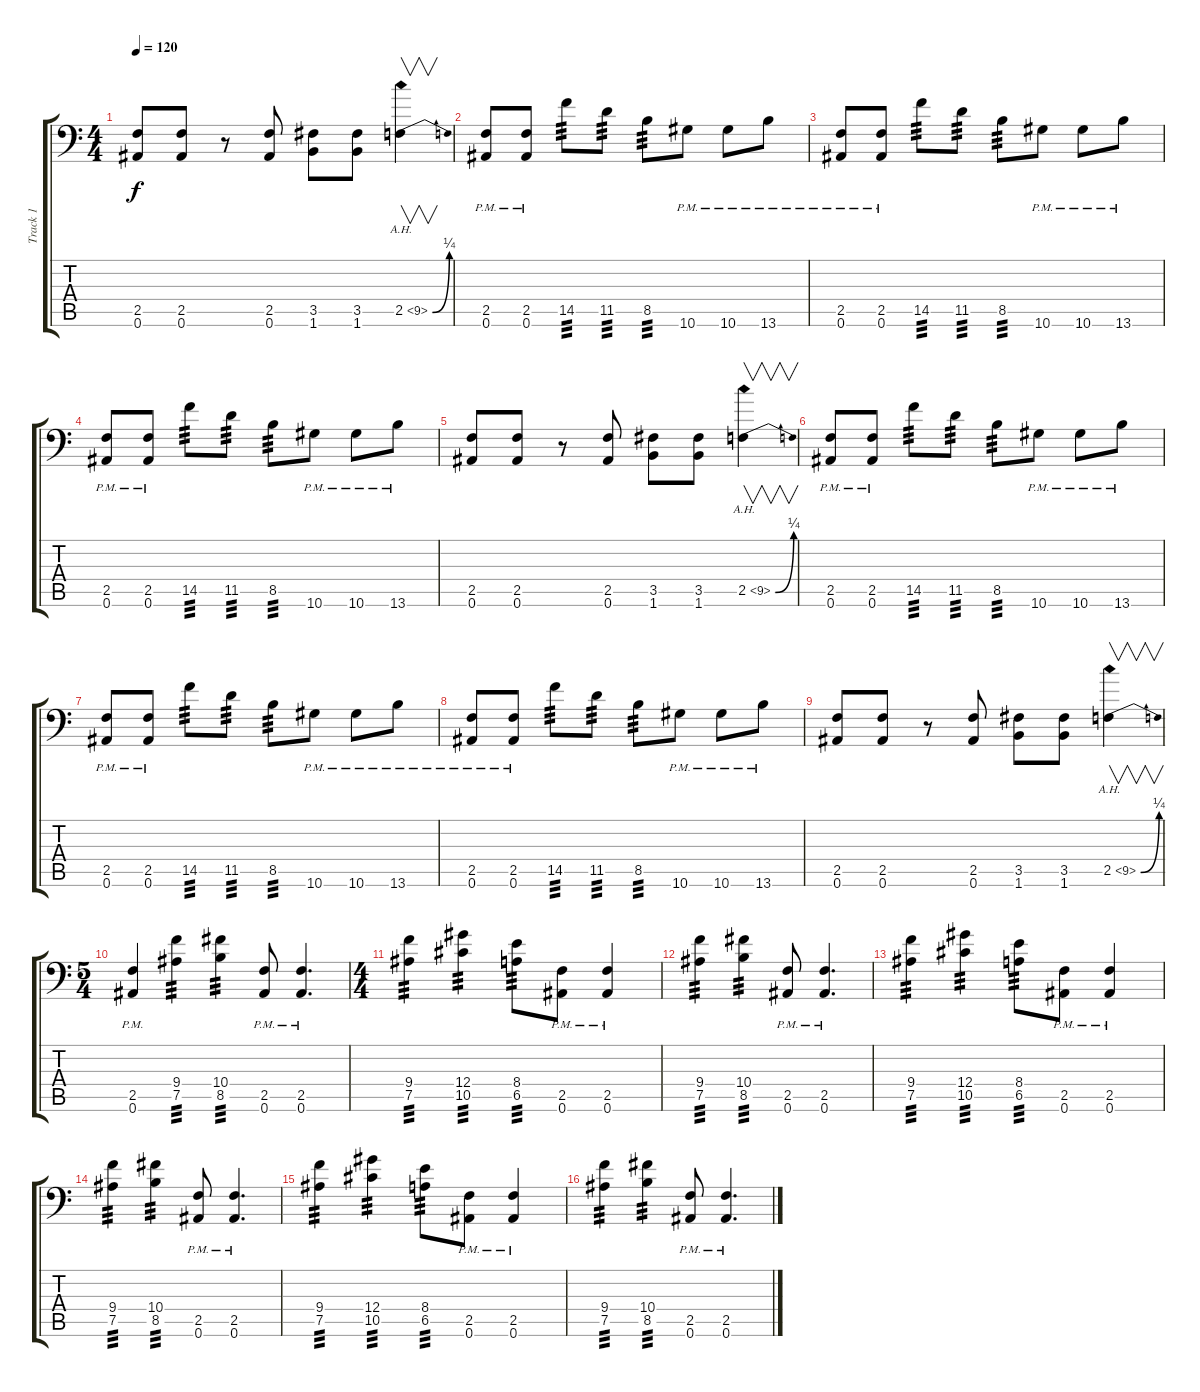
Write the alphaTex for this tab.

\track ("Track 1" "Track 1") {instrument distortionguitar}
\staff {score tabs}
\tuning (Bb3 F3 Db3 Ab2 Eb2 Bb1) {hide}
\ts (4 4)
\tempo 120
\clef f4
\ks c
(2.5 0.6).8{dy f} (2.5 0.6).8 r.8 (2.5 0.6).8 (3.5 1.6).8 (3.5 1.6).8 2.5{be (bend 0 0 60 1) ah 7}.4{v} |
(2.5 0.6{pm}).8 (2.5 0.6{pm}).8 14.5.8{tp 3} 11.5.8{tp 3} 8.5.8{tp 3} 10.6{pm}.8 10.6{pm}.8 13.6{pm}.8 |
(2.5 0.6{pm}).8 (2.5 0.6{pm}).8 14.5.8{tp 3} 11.5.8{tp 3} 8.5.8{tp 3} 10.6{pm}.8 10.6{pm}.8 13.6{pm}.8 |
(2.5 0.6{pm}).8 (2.5 0.6{pm}).8 14.5.8{tp 3} 11.5.8{tp 3} 8.5.8{tp 3} 10.6{pm}.8 10.6{pm}.8 13.6{pm}.8 |
(2.5 0.6).8 (2.5 0.6).8 r.8 (2.5 0.6).8 (3.5 1.6).8 (3.5 1.6).8 2.5{be (bend 0 0 60 1) ah 7}.4{v} |
(2.5 0.6{pm}).8 (2.5 0.6{pm}).8 14.5.8{tp 3} 11.5.8{tp 3} 8.5.8{tp 3} 10.6{pm}.8 10.6{pm}.8 13.6{pm}.8 |
(2.5 0.6{pm}).8 (2.5 0.6{pm}).8 14.5.8{tp 3} 11.5.8{tp 3} 8.5.8{tp 3} 10.6{pm}.8 10.6{pm}.8 13.6{pm}.8 |
(2.5 0.6{pm}).8 (2.5 0.6{pm}).8 14.5.8{tp 3} 11.5.8{tp 3} 8.5.8{tp 3} 10.6{pm}.8 10.6{pm}.8 13.6{pm}.8 |
(2.5 0.6).8 (2.5 0.6).8 r.8 (2.5 0.6).8 (3.5 1.6).8 (3.5 1.6).8 2.5{be (bend 0 0 60 1) ah 7}.4{v} |
\ts (5 4)
(2.5 0.6{pm}).4 (9.4 7.5).4{tp 3} (10.4 8.5).4{tp 3} (2.5 0.6{pm}).8 (2.5 0.6{pm}).4{d} |
\ts (4 4)
(9.4 7.5).4{tp 3} (12.4 10.5).4{tp 3} (8.4 6.5).8{tp 3} (2.5{pm} 0.6).8 (2.5{pm} 0.6).4 |
(9.4 7.5).4{tp 3} (10.4 8.5).4{tp 3} (2.5 0.6{pm}).8 (2.5 0.6{pm}).4{d} |
(9.4 7.5).4{tp 3} (12.4 10.5).4{tp 3} (8.4 6.5).8{tp 3} (2.5{pm} 0.6).8 (2.5{pm} 0.6).4 |
(9.4 7.5).4{tp 3} (10.4 8.5).4{tp 3} (2.5 0.6{pm}).8 (2.5 0.6{pm}).4{d} |
(9.4 7.5).4{tp 3} (12.4 10.5).4{tp 3} (8.4 6.5).8{tp 3} (2.5{pm} 0.6).8 (2.5{pm} 0.6).4 |
(9.4 7.5).4{tp 3} (10.4 8.5).4{tp 3} (2.5 0.6{pm}).8 (2.5 0.6{pm}).4{d}
